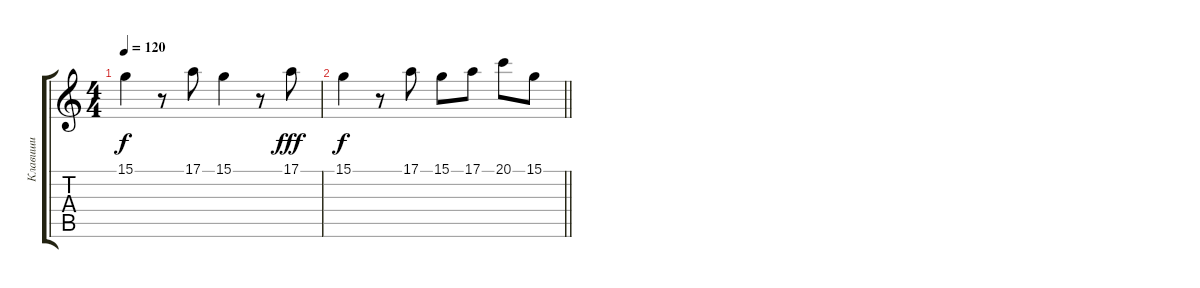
\track ("Клавиши" "Клавиши") {instrument stringensemble1}
\staff {score tabs}
\tuning (E4 B3 G3 D3 A2 E2) {hide}
\ts (4 4)
\tempo 120
\clef g2
\ks c
15.1.4{dy f} r.8 17.1.8 15.1.4 r.8 17.1.8{dy fff} |
\barLineRight lightlight
15.1.4{dy f} r.8 17.1.8 15.1.8 17.1.8 20.1.8 15.1.8
